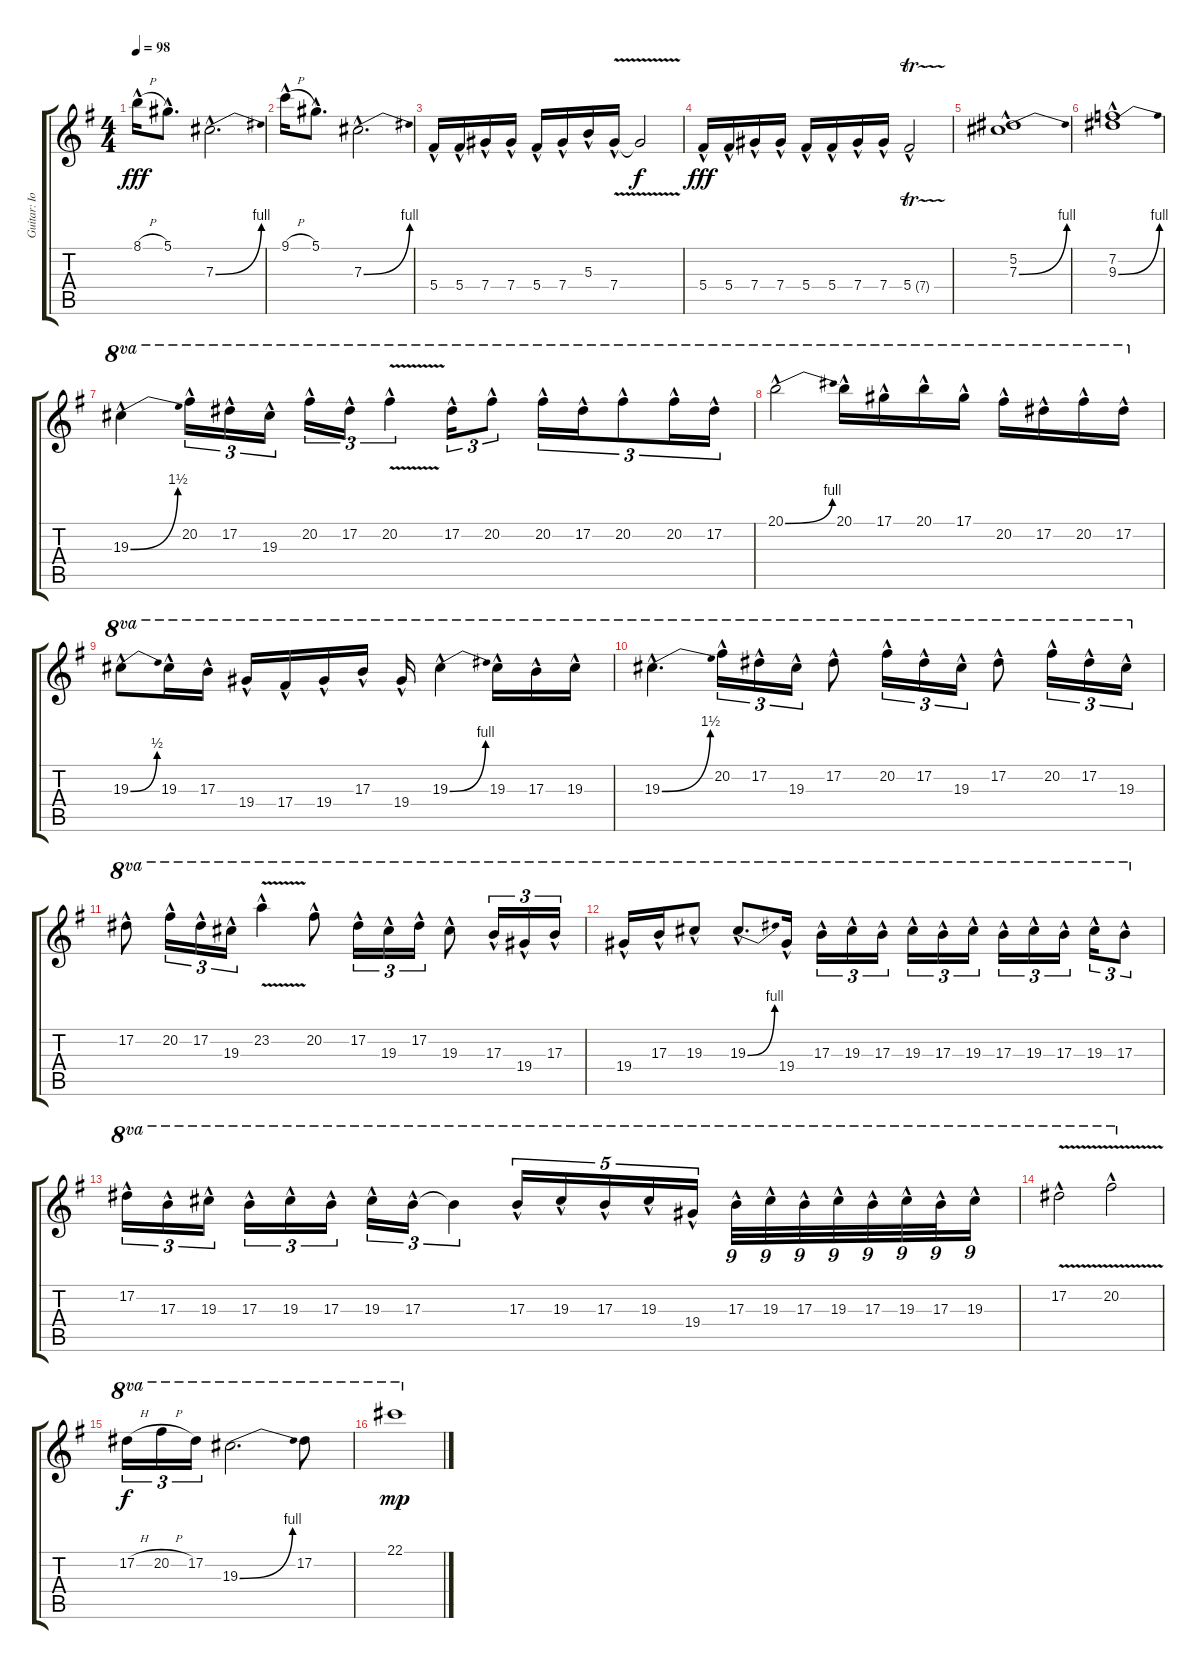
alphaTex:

\track ("Guitar: Iommi" "Guitar: Io") {instrument overdrivenguitar}
\staff {score tabs}
\tuning (Eb4 Bb3 Gb3 Db3 Ab2 Eb2) {hide}
\ts (4 4)
\tempo 98
\clef g2
\ks g
8.1{h hac}.16{dy fff} 5.1{hac}.8{d} 7.3{be (bend 0 0 60 4) hac}.2{d} |
9.1{h hac}.16 5.1{hac}.8{d} 7.3{be (bend 0 0 60 4) hac}.2{d} |
5.4{hac}.16 5.4{hac}.16 7.4{hac}.16 7.4{hac}.16 5.4{hac}.16 7.4{hac}.16 5.3{hac}.16 7.4{v hac}.16 7.4{t}.2{dy f} |
5.4{hac}.16{dy fff} 5.4{hac}.16 7.4{hac}.16 7.4{hac}.16 5.4{hac}.16 5.4{hac}.16 7.4{hac}.16 7.4{hac}.16 5.4{tr (7 32) hac}.2 |
(5.2{hac} 7.3{be (bend 0 0 60 4) hac}).1 |
(7.2{hac} 9.3{be (bend 0 0 60 4) hac}).1 |
19.3{be (bend 0 0 60 6) hac}.4{ot 8va} 20.2{hac}.16{tu (3 2) ot 8va} 17.2{hac}.16{tu (3 2) ot 8va} 19.3{hac}.16{tu (3 2) ot 8va beam splitsecondary} 20.2{hac}.16{tu (3 2) ot 8va} 17.2{hac}.16{tu (3 2) ot 8va} 20.2{v hac}.4{tu (3 2) ot 8va} 17.2{hac}.16{tu (3 2) ot 8va} 20.2{hac}.8{tu (3 2) ot 8va} 20.2{hac}.16{tu (3 2) ot 8va} 17.2{hac}.16{tu (3 2) ot 8va} 20.2{hac}.8{tu (3 2) ot 8va} 20.2{hac}.16{tu (3 2) ot 8va} 17.2{hac}.16{tu (3 2) ot 8va} |
20.1{be (bend 0 0 60 4) hac}.2{ot 8va} 20.1{hac}.16{ot 8va} 17.1{hac}.16{ot 8va} 20.1{hac}.16{ot 8va} 17.1{hac}.16{ot 8va} 20.2{hac}.16{ot 8va} 17.2{hac}.16{ot 8va} 20.2{hac}.16{ot 8va} 17.2{hac}.16{ot 8va} |
19.3{be (bend 0 0 60 2) hac}.8{ot 8va} 19.3{hac}.16{ot 8va} 17.3{hac}.16{ot 8va} 19.4{hac}.16{ot 8va} 17.4{hac}.16{ot 8va} 19.4{hac}.16{ot 8va} 17.3{hac}.16{ot 8va} 19.4{hac}.16{ot 8va} 19.3{be (bend 0 0 60 4) hac}.4{ot 8va} 19.3{hac}.16{ot 8va} 17.3{hac}.16{ot 8va} 19.3{hac}.16{ot 8va} |
19.3{be (bend 0 0 60 6) hac}.4{d ot 8va} 20.2{hac}.16{tu (3 2) ot 8va} 17.2{hac}.16{tu (3 2) ot 8va} 19.3{hac}.16{tu (3 2) ot 8va} 17.2{hac}.8{ot 8va} 20.2{hac}.16{tu (3 2) ot 8va} 17.2{hac}.16{tu (3 2) ot 8va} 19.3{hac}.16{tu (3 2) ot 8va} 17.2{hac}.8{ot 8va} 20.2{hac}.16{tu (3 2) ot 8va} 17.2{hac}.16{tu (3 2) ot 8va} 19.3{hac}.16{tu (3 2) ot 8va} |
17.2{hac}.8{ot 8va} 20.2{hac}.16{tu (3 2) ot 8va} 17.2{hac}.16{tu (3 2) ot 8va} 19.3{hac}.16{tu (3 2) ot 8va} 23.2{v hac}.4{ot 8va} 20.2{hac}.8{ot 8va} 17.2{hac}.16{tu (3 2) ot 8va} 19.3{hac}.16{tu (3 2) ot 8va} 17.2{hac}.16{tu (3 2) ot 8va} 19.3{hac}.8{ot 8va} 17.3{hac}.16{tu (3 2) ot 8va} 19.4{hac}.16{tu (3 2) ot 8va} 17.3{hac}.16{tu (3 2) ot 8va} |
19.4{hac}.16{ot 8va} 17.3{hac}.16{ot 8va} 19.3{hac}.8{ot 8va} 19.3{be (bend 0 0 60 4) hac}.8{d ot 8va} 19.4{hac}.16{ot 8va} 17.3{hac}.16{tu (3 2) ot 8va} 19.3{hac}.16{tu (3 2) ot 8va} 17.3{hac}.16{tu (3 2) ot 8va beam splitsecondary} 19.3{hac}.16{tu (3 2) ot 8va} 17.3{hac}.16{tu (3 2) ot 8va} 19.3{hac}.16{tu (3 2) ot 8va} 17.3{hac}.16{tu (3 2) ot 8va} 19.3{hac}.16{tu (3 2) ot 8va} 17.3{hac}.16{tu (3 2) ot 8va beam splitsecondary} 19.3{hac}.16{tu (3 2) ot 8va} 17.3{hac}.8{tu (3 2) ot 8va} |
17.2{hac}.16{tu (3 2) ot 8va} 17.3{hac}.16{tu (3 2) ot 8va} 19.3{hac}.16{tu (3 2) ot 8va beam splitsecondary} 17.3{hac}.16{tu (3 2) ot 8va} 19.3{hac}.16{tu (3 2) ot 8va} 17.3{hac}.16{tu (3 2) ot 8va} 19.3{hac}.16{tu (3 2) ot 8va} 17.3{hac}.16{tu (3 2) ot 8va} 17.3{t}.4{tu (3 2) ot 8va} 17.3{hac}.16{tu (5 4) ot 8va} 19.3{hac}.16{tu (5 4) ot 8va} 17.3{hac}.16{tu (5 4) ot 8va} 19.3{hac}.16{tu (5 4) ot 8va} 19.4{hac}.16{tu (5 4) ot 8va} 17.3{hac}.32{tu (9 8) ot 8va} 19.3{hac}.32{tu (9 8) ot 8va} 17.3{hac}.32{tu (9 8) ot 8va} 19.3{hac}.32{tu (9 8) ot 8va} 17.3{hac}.32{tu (9 8) ot 8va} 19.3{hac}.32{tu (9 8) ot 8va} 17.3{hac}.32{tu (9 8) ot 8va} 19.3{hac}.16{tu (9 8) ot 8va} |
17.2{v hac}.2{ot 8va} 20.2{v hac}.2{ot 8va} |
17.2{h}.16{tu (3 2) ot 8va dy f} 20.2{h}.16{tu (3 2) ot 8va} 17.2.16{tu (3 2) ot 8va} 19.3{be (bend 0 0 60 4)}.2{d ot 8va} 17.2.8{ot 8va} |
22.1.1{ot 8va dy mp}
